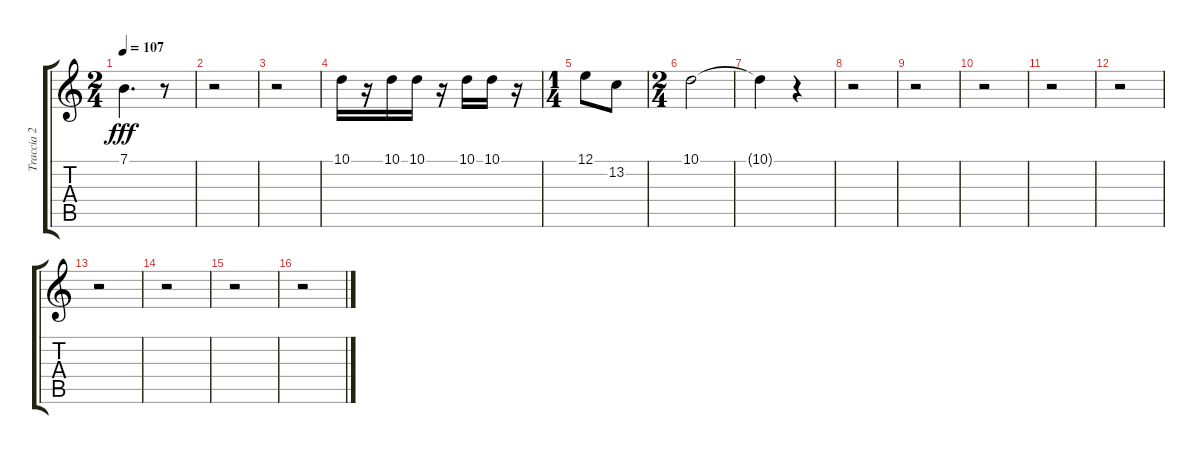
\track ("Traccia 2" "Traccia 2") {instrument trumpet}
\staff {score tabs}
\tuning (E4 B3 G3 D3 A2 E2) {hide}
\ts (2 4)
\tempo 107
\clef g2
\ks c
7.1{t}.4{d dy fff} r.8 |
r.2 |
r.2 |
10.1.16 r.16 10.1.16 10.1.16 r.16 10.1.16 10.1.16 r.16 |
\ts (1 4)
12.1.8 13.2.8 |
\ts (2 4)
10.1.2 |
10.1{t}.4 r.4 |
r.2 |
r.2 |
r.2 |
r.2 |
r.2 |
r.2 |
r.2 |
r.2 |
r.2
